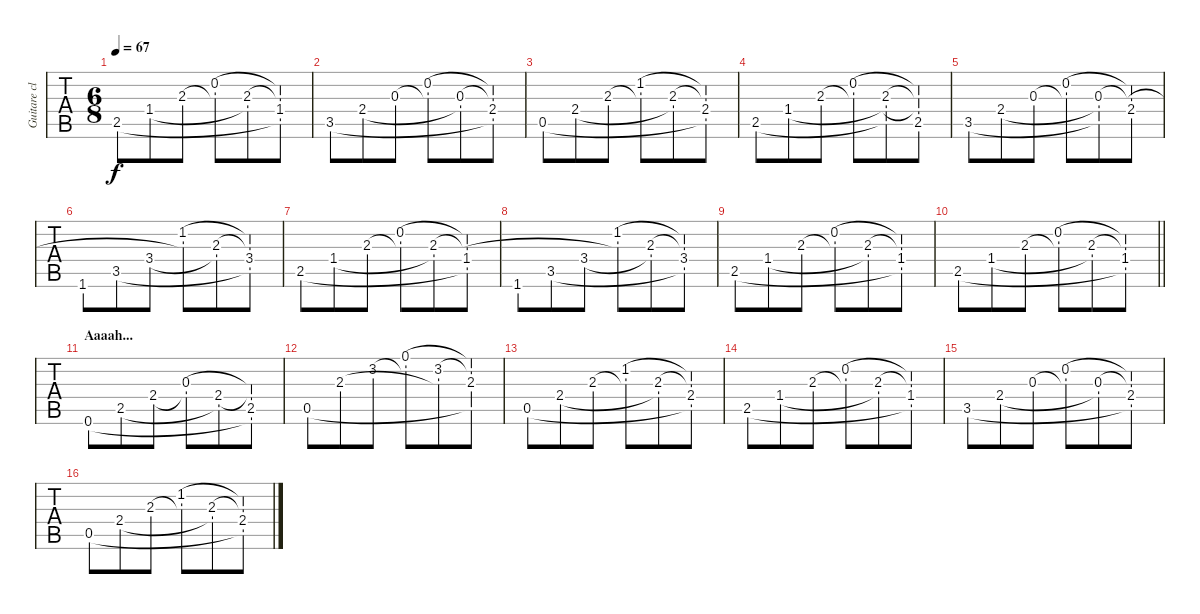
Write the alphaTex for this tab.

\track ("Guitare clean" "Guitare cl") {instrument electricguitarclean}
\staff {tabs}
\tuning (E4 B3 G3 D3 A2 E2) {hide}
\ts (6 8)
\tempo 67
\clef g2
\ks c
2.5.8{dy f} 1.4.8 2.3.8 (0.2 2.3{t}).8 (2.3 1.4{t}).8 (0.2{t} 2.3{t} 1.4 2.5{t}).8 |
3.5.8 2.4.8 0.3.8 (0.2 0.3{t}).8 (0.3 2.4{t}).8 (0.2{t} 0.3{t} 2.4 3.5{t}).8 |
0.5.8 2.4.8 2.3.8 (1.2 2.3{t}).8 (2.3 2.4{t}).8 (1.2{t} 2.3{t} 2.4 0.5{t}).8 |
2.5.8 1.4.8 2.3.8 (0.2 2.3{t}).8 (2.3 1.4{t} 2.5{t}).8 (0.2{t} 2.3{t} 1.4{t} 2.5).8 |
3.5.8 2.4.8 0.3.8 (0.2 0.3{t}).8 (0.3 2.4{t} 3.5{t}).8 (0.2{t} 0.3{t} 2.4).8 |
1.6.8 3.5.8 3.4.8 (1.2 0.3{t}).8 (2.3 3.4{t}).8 (1.2{t} 2.3{t} 3.4 3.5{t}).8 |
2.5.8 1.4.8 2.3.8 (0.2 2.3{t}).8 (2.3 1.4{t}).8 (0.2{t} 2.3{t} 1.4 2.5{t}).8 |
1.6.8 3.5.8 3.4.8 (1.2 2.3{t}).8 (2.3 3.4{t}).8 (1.2{t} 2.3{t} 3.4 3.5{t}).8 |
2.5.8 1.4.8 2.3.8 (0.2 2.3{t}).8 (2.3 1.4{t}).8 (0.2{t} 2.3{t} 1.4 2.5{t}).8 |
\barLineRight lightlight
2.5.8 1.4.8 2.3.8 (0.2 2.3{t}).8 (2.3 1.4{t}).8 (0.2{t} 2.3{t} 1.4 2.5{t}).8 |
\section ("" "Aaaah...")
0.6.8 2.5.8 2.4.8 (0.3 2.4{t}).8 (2.4 2.5{t}).8 (0.3{t} 2.4{t} 2.5 0.6{t}).8 |
0.5.8 2.3.8 3.2.8 (0.1 3.2{t}).8 (3.2 2.3{t}).8 (0.1{t} 3.2{t} 2.3 0.5{t}).8 |
0.5.8 2.4.8 2.3.8 (1.2 2.3{t}).8 (2.3 2.4{t}).8 (1.2{t} 2.3{t} 2.4 0.5{t}).8 |
2.5.8 1.4.8 2.3.8 (0.2 2.3{t}).8 (2.3 1.4{t}).8 (0.2{t} 2.3{t} 1.4 2.5{t}).8 |
3.5.8 2.4.8 0.3.8 (0.2 0.3{t}).8 (0.3 2.4{t}).8 (0.2{t} 0.3{t} 2.4 3.5{t}).8 |
0.5.8 2.4.8 2.3.8 (1.2 2.3{t}).8 (2.3 2.4{t}).8 (1.2{t} 2.3{t} 2.4 0.5{t}).8
